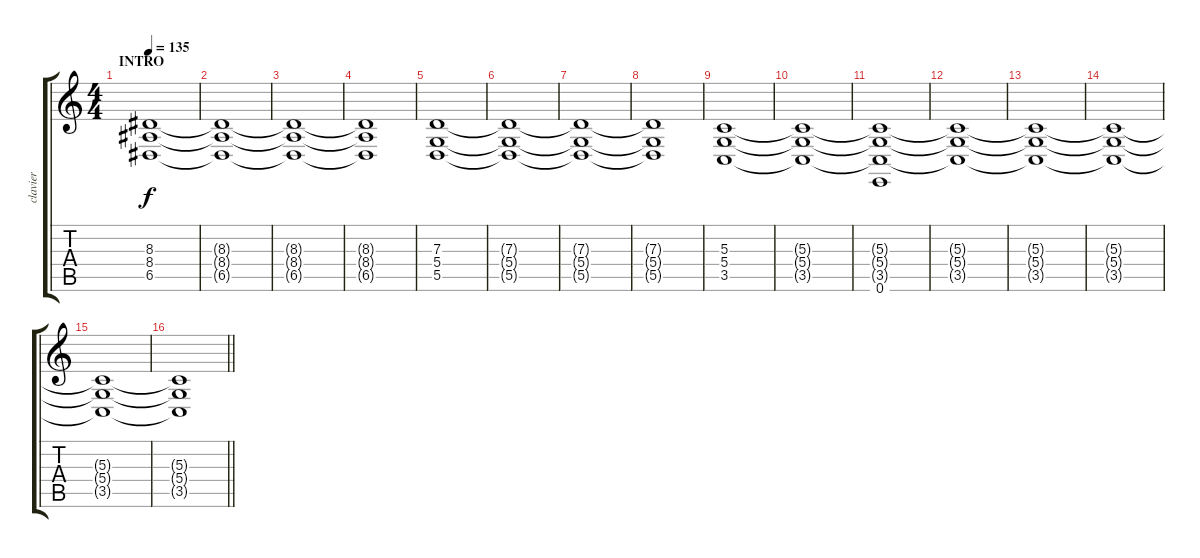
\track ("clavier" "clavier") {instrument tremolostrings}
\staff {score tabs}
\tuning (E4 B3 G3 D3 A2 E2) {hide}
\ts (4 4)
\section ("" "INTRO")
\tempo 135
\clef g2
\ks c
(8.3 8.4 6.5).1{dy f instrument tremolostrings} |
(8.3{t} 8.4{t} 6.5{t}).1 |
(8.3{t} 8.4{t} 6.5{t}).1 |
(8.3{t} 8.4{t} 6.5{t}).1 |
(7.3 5.4 5.5).1 |
(7.3{t} 5.4{t} 5.5{t}).1 |
(7.3{t} 5.4{t} 5.5{t}).1 |
(7.3{t} 5.4{t} 5.5{t}).1 |
(5.3 5.4 3.5).1 |
(5.3{t} 5.4{t} 3.5{t}).1 |
(5.3{t} 5.4{t} 3.5{t} 0.6).1 |
(5.3{t} 5.4{t} 3.5{t}).1 |
(5.3{t} 5.4{t} 3.5{t}).1 |
(5.3{t} 5.4{t} 3.5{t}).1 |
(5.3{t} 5.4{t} 3.5{t}).1 |
\barLineRight lightlight
(5.3{t} 5.4{t} 3.5{t}).1
